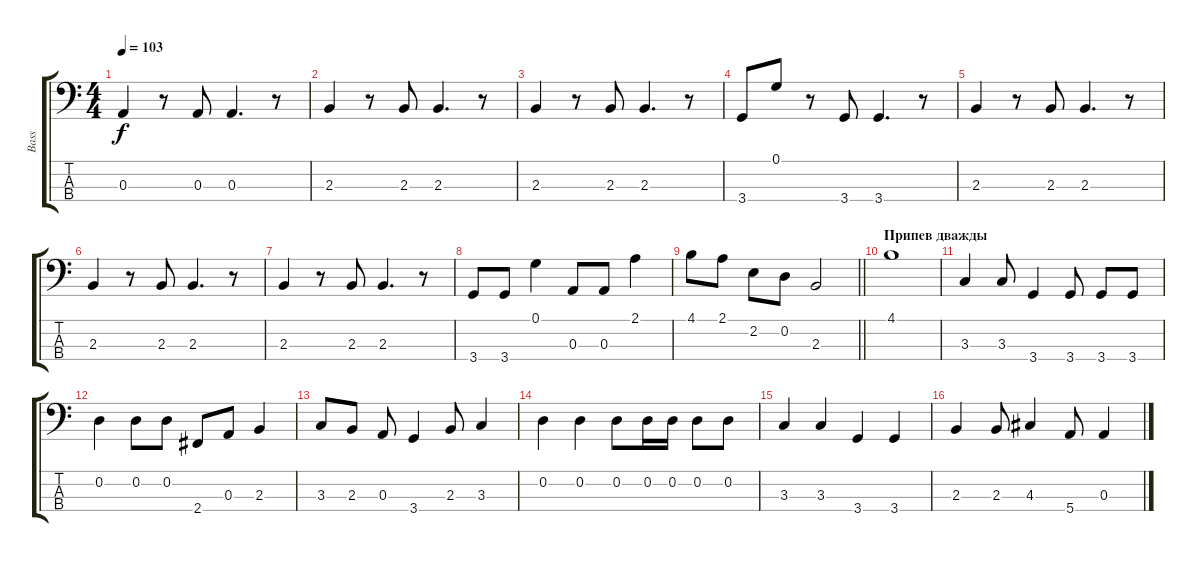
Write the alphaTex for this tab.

\track ("Bass" "Bass") {instrument electricbasspick}
\staff {score tabs}
\tuning (G2 D2 A1 E1) {hide}
\ts (4 4)
\tempo 103
\clef f4
\ks c
0.3.4{dy f} r.8 0.3.8 0.3.4{d} r.8 |
2.3.4 r.8 2.3.8 2.3.4{d} r.8 |
2.3.4 r.8 2.3.8 2.3.4{d} r.8 |
3.4.8 0.1.8 r.8 3.4.8 3.4.4{d} r.8 |
2.3.4 r.8 2.3.8 2.3.4{d} r.8 |
2.3.4 r.8 2.3.8 2.3.4{d} r.8 |
2.3.4 r.8 2.3.8 2.3.4{d} r.8 |
3.4.8 3.4.8 0.1.4 0.3.8 0.3.8 2.1.4 |
\barLineRight lightlight
4.1.8 2.1.8 2.2.8 0.2.8 2.3.2 |
\section ("" "Припев дважды")
4.1.1 |
3.3.4 3.3.8 3.4.4 3.4.8 3.4.8 3.4.8 |
0.2.4 0.2.8 0.2.8 2.4.8 0.3.8 2.3.4 |
3.3.8 2.3.8 0.3.8 3.4.4 2.3.8 3.3.4 |
0.2.4 0.2.4 0.2.8 0.2.16 0.2.16 0.2.8 0.2.8 |
3.3.4 3.3.4 3.4.4 3.4.4 |
2.3.4 2.3.8 4.3.4 5.4.8 0.3.4
